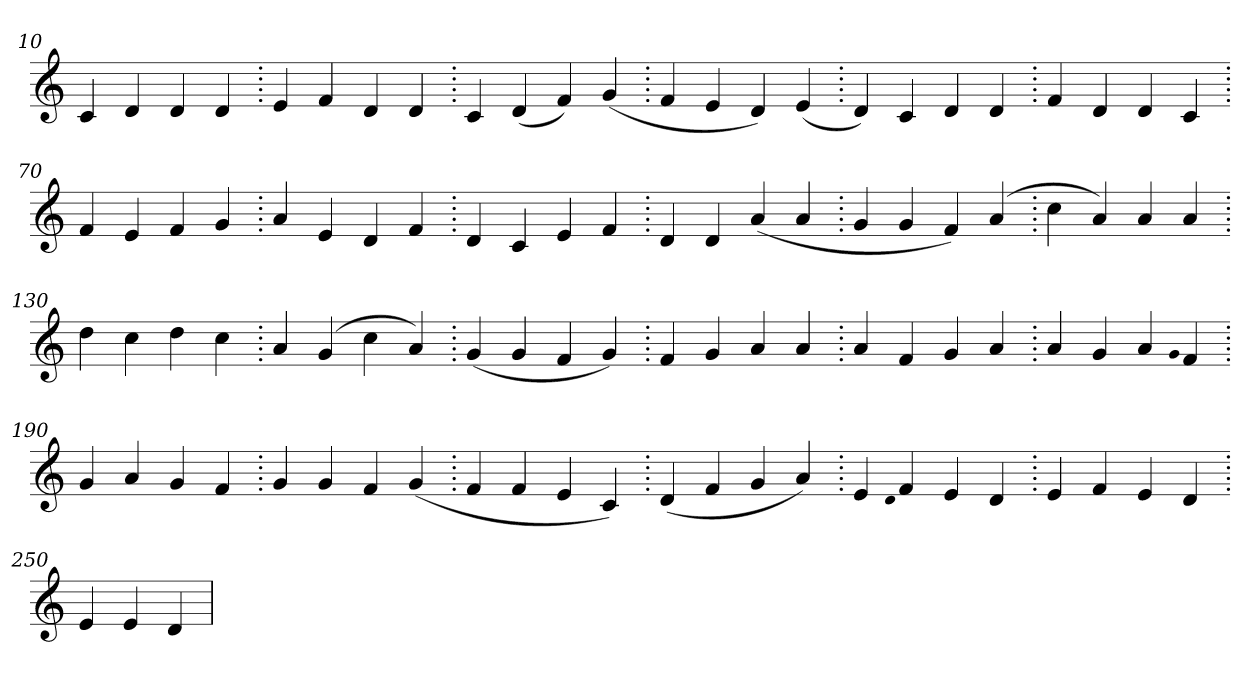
**kern
*part1
*staff1
*clefG2
=10.
4c
4d
4d
4d
=20.
4e
4f
4d
4d
=30.
4c
(>4d
4f)
(>4g
=40.
4f
4e
4d)
(>4e
=50.
4d)
4c
4d
4d
=60.
4f
4d
4d
4c
=70.
4f
4e
4f
4g
=80.
4a
4e
4d
4f
=90.
4d
4c
4e
4f
=100.
4d
4d
(>4a
4a
=110.
4g
4g
4f)
(>4a
=120.
4cc
4a)
4a
4a
=130.
4dd
4cc
4dd
4cc
=140.
4a
(>4g
4cc
4a)
=150.
(>4g
4g
4f
4g)
=160.
4f
4g
4a
4a
=170.
4a
4f
4g
4a
=180.
4a
4g
4a
qqg
4f
=190.
4g
4a
4g
4f
=200.
4g
4g
4f
(>4g
=210.
4f
4f
4e
4c)
=220.
(>4d
4f
4g
4a)
=230.
4e
qqd
4f
4e
4d
=240.
4e
4f
4e
4d
=250.
4e
4e
4d
=
*-
